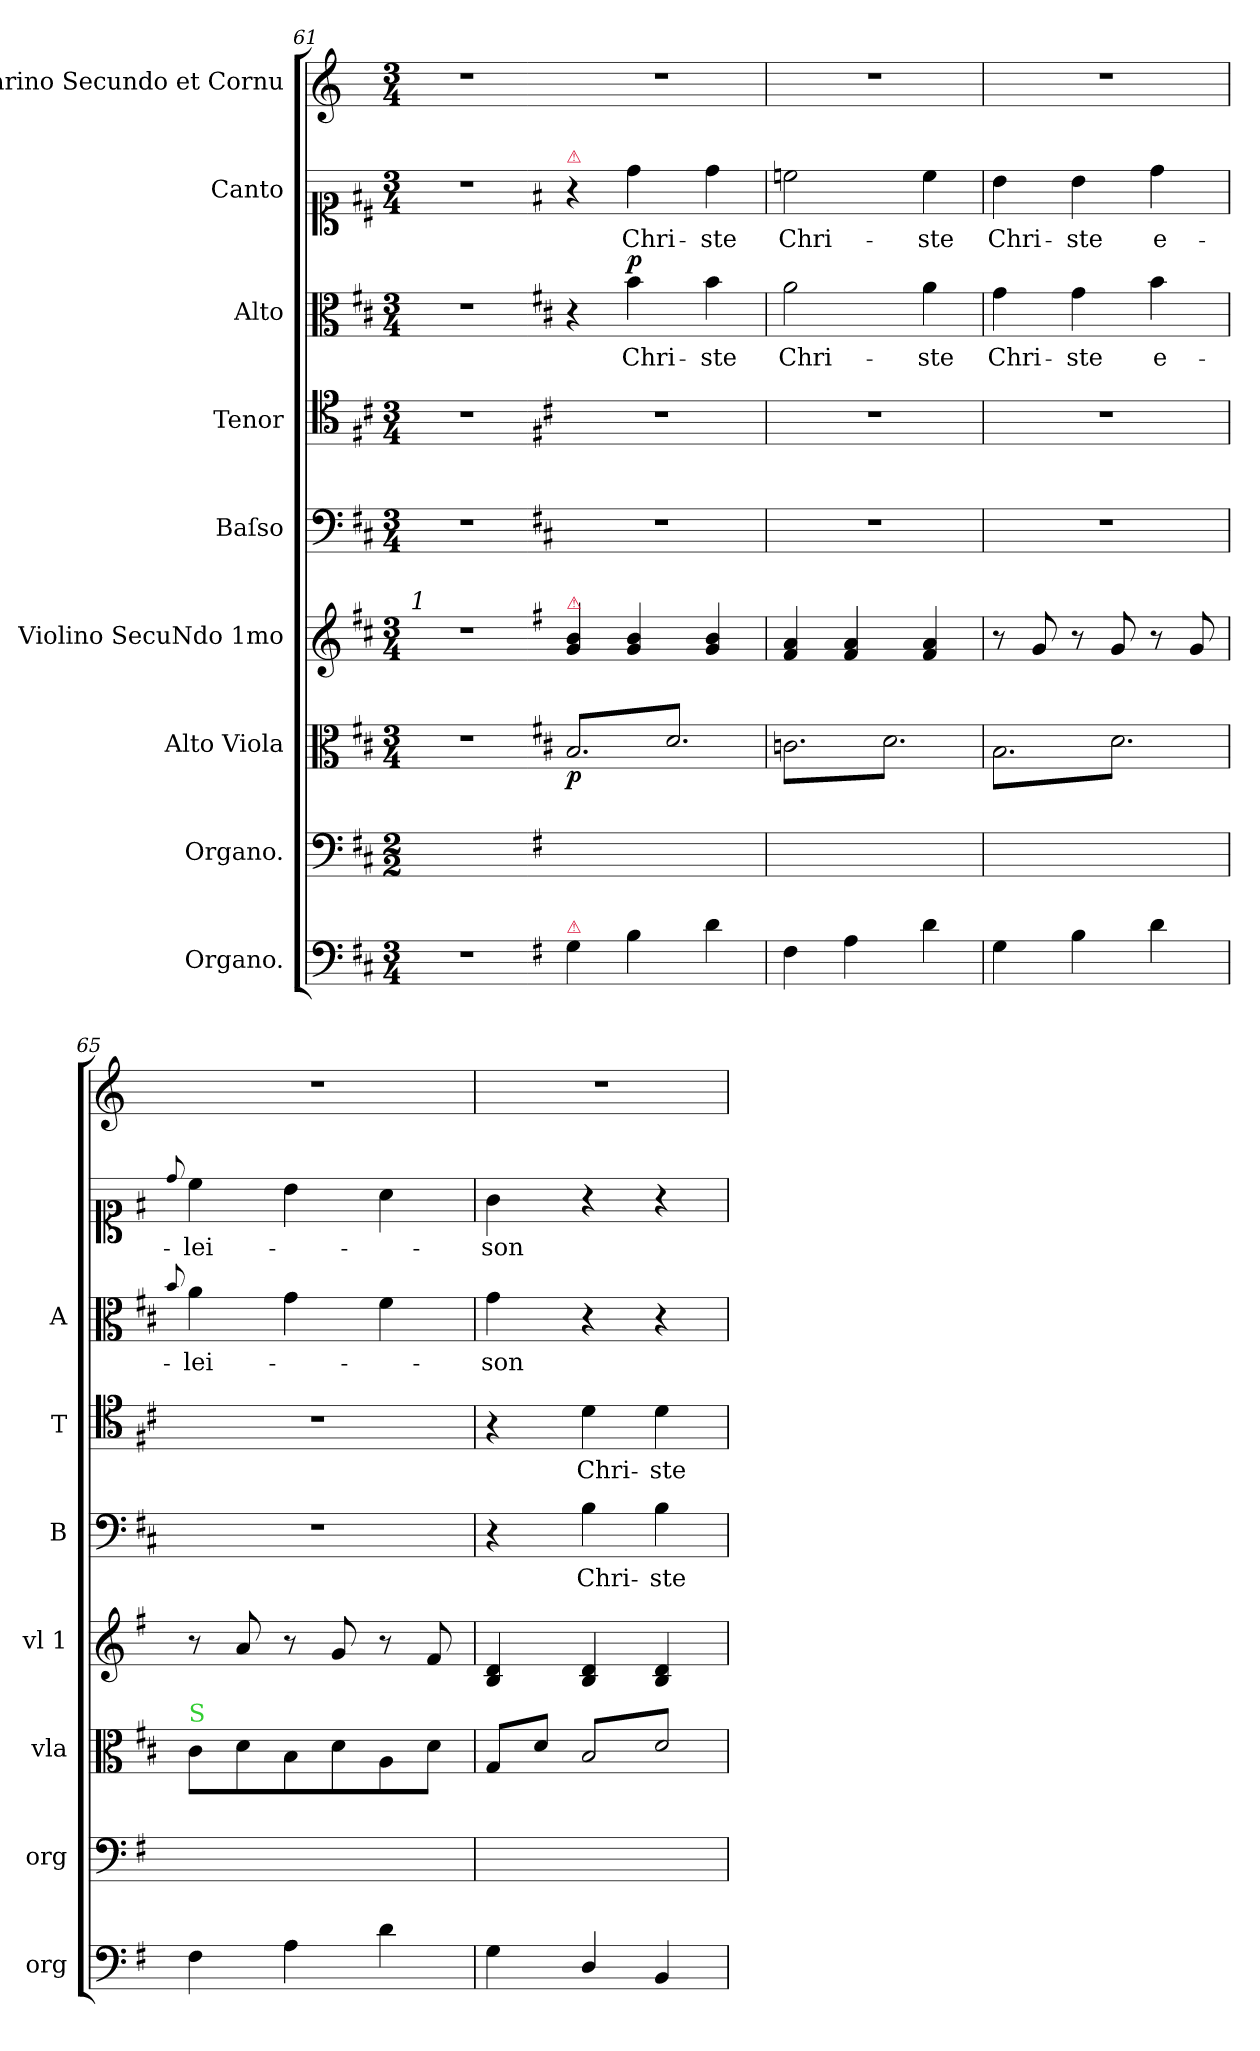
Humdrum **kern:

**kern	**dynam	**kern	**kern	**dynam	**kern	**kern	**text	**kern	**text	**kern	**text	**dynam	**kern	**text	**dynam	**kern
*part9	*part9	*part8	*part7	*part7	*part6	*part5	*part5	*part4	*part4	*part3	*part3	*part3	*part2	*part2	*part2	*part1
*staff9	*staff9	*staff8	*staff7	*staff7	*staff6	*staff5	*staff5	*staff4	*staff4	*staff3	*staff3	*staff3	*staff2	*staff2	*staff2	*staff1
*I"Organo.	*	*I"Organo.	*I"Alto Viola	*	*I"Violino SecuNdo 1mo	*I"Baſso	*	*I"Tenor	*	*I"Alto	*	*	*I"Canto	*	*	*I"Clarino Secundo et Cornu
*I'org	*	*I'org	*I'vla	*	*I'vl 1	*I'B	*	*I'T	*	*I'A	*	*	*	*	*	*
*clefF4	*	*clefF4	*clefC3	*	*clefG2	*clefF4	*	*clefC4	*	*clefC3	*	*	*clefC1	*	*	*clefG2
*	*	*	*	*	*	*	*	*	*	*	*	*	*	*	*	*ITrd6c10
*k[f#c#]	*	*k[f#c#]	*k[f#c#]	*	*k[f#c#]	*k[f#c#]	*	*k[f#c#]	*	*k[f#c#]	*	*	*k[f#c#]	*	*	*k[f#c#]
*M3/4	*	*M2/2	*M3/4	*	*M3/4	*M3/4	*	*M3/4	*	*M3/4	*	*	*M3/4	*	*	*M3/4
=61	=61	=61	=61	=61	=61	=61	=61	=61	=61	=61	=61	=61	=61	=61	=61	=61
!	!	!	!	!	!LO:TX:a:i:t=1	!	!	!	!	!	!	!	!	!	!	!
!LO:N:vis=1	!	!	!LO:N:vis=1	!	!LO:N:vis=1	!LO:N:vis=1	!	!LO:N:vis=1	!	!LO:N:vis=1	!	!	!LO:N:vis=1	!	!	!LO:N:vis=1
2.r	.	2.ryy	2.r	.	2.r	2.r	.	2.r	.	2.r	.	.	2.r	.	.	2.r
=62||	=62	=62	=62	=62	=62	=62	=62	=62||	=62	=62	=62	=62	=62	=62	=62	=62
*k[f#]	*	*k[f#]	*	*	*k[f#]	*	*	*	*	*	*	*	*k[f#]	*	*	*
!	!	!	!	!	!	!	!	!	!	!	!	!	!LO:TX:a:color=crimson:t=⚠	!	!	!
!	!	!	!	!	!LO:TX:a:color=crimson:t=⚠	!	!	!	!	!	!	!	!	!	!	!
!LO:TX:a:color=crimson:t=⚠	!	!	!	!	!	!	!	!	!	!	!	!	!	!	!	!
!	!LO:DY:b	!	!	!LO:DY:b	!	!LO:N:vis=1	!	!LO:N:vis=1	!	!	!	!	!	!	!	!LO:N:vis=1
*	*	*	*tremolo	*	*	*	*	*	*	*	*	*	*	*	*	*
4G\	po	2.ryy	8B/L	p	4g/ 4b/	2.r	.	2.r	.	4r	.	.	4r	.	.	2.r
.	.	.	8d/	.	.	.	.	.	.	.	.	.	.	.	.	.
!	!	!	!	!	!	!	!	!	!	!	!	!LO:DY:a	!	!	!LO:DY:a	!
4B\	.	.	8B/	.	4g/ 4b/	.	.	.	.	4b\	Chri-	p	4dd\	Chri-	po	.
.	.	.	8d/	.	.	.	.	.	.	.	.	.	.	.	.	.
4d\	.	.	8B/	.	4g/ 4b/	.	.	.	.	4b\	-ste	.	4dd\	-ste	.	.
.	.	.	8d/J	.	.	.	.	.	.	.	.	.	.	.	.	.
=63	=63	=63	=63	=63	=63	=63	=63	=63	=63	=63	=63	=63	=63	=63	=63	=63
!	!	!	!	!	!	!	!	!	!	!	!LO:LY:i	!	!	!LO:LY:i	!	!
4F#\	.	2.ryy	8cn\L	.	4f#/ 4a/	2.r	.	2.r	.	2a\	Chri-	.	2ccn\	Chri-	.	2.r
.	.	.	8d\	.	.	.	.	.	.	.	.	.	.	.	.	.
4A\	.	.	8cn\	.	4f#/ 4a/	.	.	.	.	.	.	.	.	.	.	.
.	.	.	8d\	.	.	.	.	.	.	.	.	.	.	.	.	.
!	!	!	!	!	!	!	!	!	!	!	!LO:LY:i	!	!	!LO:LY:i	!	!
4d\	.	.	8cn\	.	4f#/ 4a/	.	.	.	.	4a\	-ste	.	4cc\	-ste	.	.
.	.	.	8d\J	.	.	.	.	.	.	.	.	.	.	.	.	.
=64	=64	=64	=64	=64	=64	=64	=64	=64	=64	=64	=64	=64	=64	=64	=64	=64
!	!	!	!	!	!	!LO:N:vis=1	!	!LO:N:vis=1	!	!	!LO:LY:i	!	!	!LO:LY:i	!	!
4G\	.	2.ryy	8B\L	.	8r	2.r	.	2.r	.	4g\	Chri-	.	4b\	Chri-	.	2.r
.	.	.	8d\	.	8g/	.	.	.	.	.	.	.	.	.	.	.
!	!	!	!	!	!	!	!	!	!	!	!LO:LY:i	!	!	!LO:LY:i	!	!
4B\	.	.	8B\	.	8r	.	.	.	.	4g\	-ste	.	4b\	-ste	.	.
.	.	.	8d\	.	8g/	.	.	.	.	.	.	.	.	.	.	.
4d\	.	.	8B\	.	8r	.	.	.	.	4b\	e-	.	4dd\	e-	.	.
.	.	.	8d\J	.	8g/	.	.	.	.	.	.	.	.	.	.	.
*	*	*	*Xtremolo	*	*	*	*	*	*	*	*	*	*	*	*	*
=65	=65	=65	=65	=65	=65	=65	=65	=65	=65	=65	=65	=65	=65	=65	=65	=65
.	.	.	.	.	.	.	.	.	.	8qqb/	.	.	8qqdd/	.	.	.
!	!	!	!LO:TX:a:color=limegreen:t=S	!	!	!	!	!	!	!	!	!	!	!	!	!
!	!	!	!	!	!	!LO:N:vis=1	!	!LO:N:vis=1	!	!	!	!	!	!	!	!
4F#\	.	2.ryy	8c#\L	.	8r	2.r	.	2.r	.	4a\	-lei-	.	4cc\	-lei-	.	2.r
.	.	.	8d\	.	8a/	.	.	.	.	.	.	.	.	.	.	.
4A\	.	.	8B\	.	8r	.	.	.	.	4g\	.	.	4b\	.	.	.
.	.	.	8d\	.	8g/	.	.	.	.	.	.	.	.	.	.	.
4d\	.	.	8A\	.	8r	.	.	.	.	4f#\	.	.	4a\	.	.	.
.	.	.	8d\J	.	8f#/	.	.	.	.	.	.	.	.	.	.	.
=66	=66	=66	=66	=66	=66	=66	=66	=66	=66	=66	=66	=66	=66	=66	=66	=66
4G\	.	2.ryy	8G/L	.	4B/ 4d/	4r	.	4r	.	4g\	-son	.	4g\	-son	.	2.r
.	.	.	8d/J	.	.	.	.	.	.	.	.	.	.	.	.	.
*	*	*	*tremolo	*	*	*	*	*	*	*	*	*	*	*	*	*
4D/	.	.	8B/L	.	4B/ 4d/	4B\	Chri-	4d\	Chri-	4r	.	.	4r	.	.	.
.	.	.	8d/	.	.	.	.	.	.	.	.	.	.	.	.	.
4BB/	.	.	8B/	.	4B/ 4d/	4B\	-ste	4d\	-ste	4r	.	.	4r	.	.	.
.	.	.	8d/J	.	.	.	.	.	.	.	.	.	.	.	.	.
*	*	*	*Xtremolo	*	*	*	*	*	*	*	*	*	*	*	*	*
.	.	.	.	.	.	.	.	.	.	.	.	.	.	.	.	.
.	.	.	.	.	.	.	.	.	.	.	.	.	.	.	.	.
=	=	=	=	=	=	=	=	=	=	=	=	=	=	=	=	=
*-	*-	*-	*-	*-	*-	*-	*-	*-	*-	*-	*-	*-	*-	*-	*-	*-
